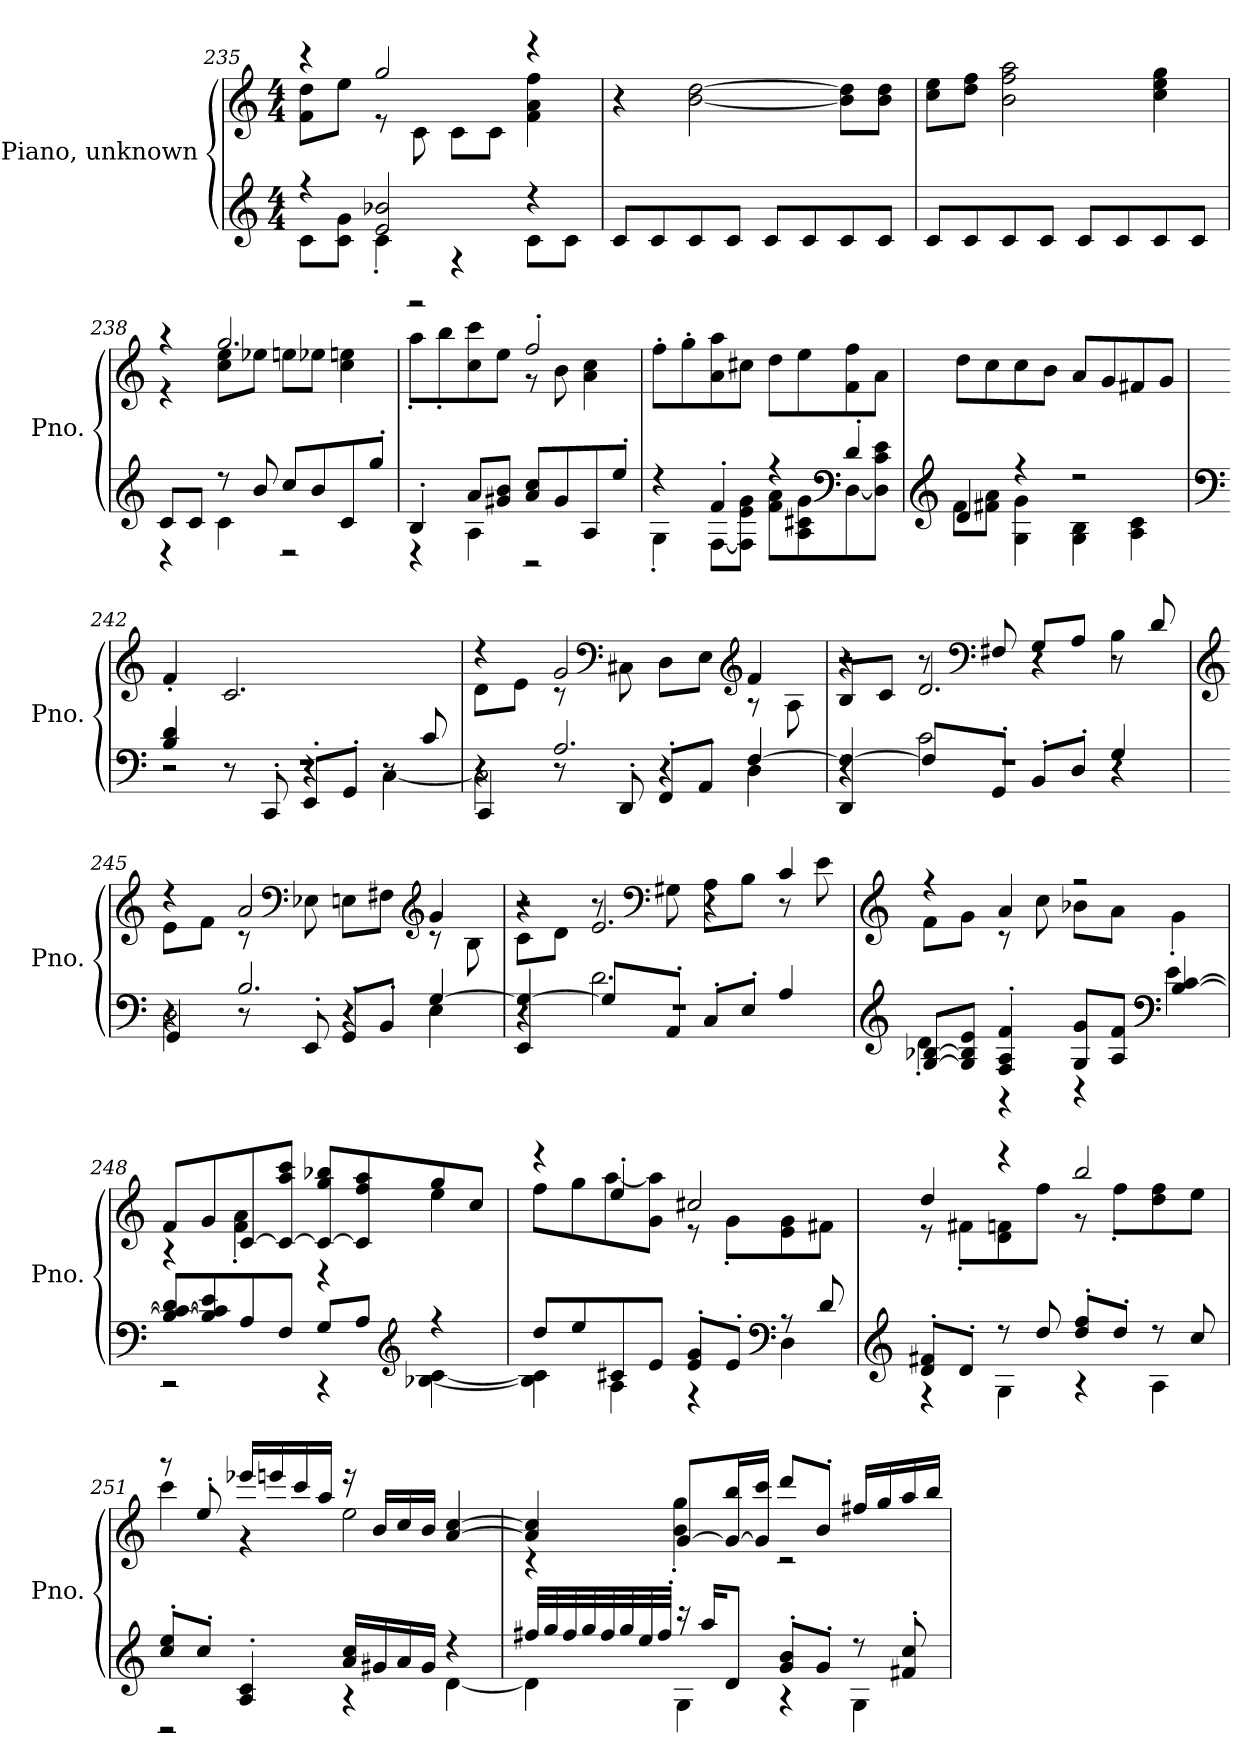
**kern	**kern
*part1	*part1
*staff2	*staff1
*I"Piano, unknown	*
*I'Pno.	*
!!LO:LB:g=z
*clefG2	*clefG2
*k[]	*k[]
*M4/4	*M4/4
=235	=235
*^	*^
4r	8c\L	4r	8f\ 8dd\L
.	8c\ 8g\J	.	8ee\J
2e/ 2b-X/	4c'\	2gg/	8r
.	.	.	8c\
.	4r	.	8c\L
.	.	.	8c\J
4r	8c\L	4r	4f\ 4a\ 4ff\
.	8c\J	.	.
*v	*v	*	*
*	*v	*v
=236	=236
8c/L	4r
8c/	.
8c/	[2b\ [2dd\
8c/J	.
8c/L	.
8c/	.
8c/	8b\] 8dd\]L
8c/J	8b\ 8dd\J
=237	=237
8c/L	8cc\ 8ee\L
8c/	8dd\ 8ff\J
8c/	2b\ 2ff\ 2aa\
8c/J	.
8c/L	.
8c/	.
8c/	4cc\ 4ee\ 4gg\
8c/J	.
!!LO:LB:g=z
=238	=238
*^	*^
8c/L	4r	4r	4r
8c/J	.	.	.
8r	4c\	2.gg/	8cc\ 8ee\L
8b/	.	.	8ee-X\J
8cc/L	2r	.	8een\L
8b/	.	.	8ee-X\J
8c/	.	.	4cc\ 4een\
8gg'/J	.	.	.
=239	=239	=239	=239
4B'/	4r	2r	8aa'\L
.	.	.	8bb'\
8a/L	4A\	.	8cc\ 8ccc\
8g#X/ 8b/J	.	.	8ee\J
8a/ 8cc/L	2r	2ff'/	8r
8g#/	.	.	8b\
8A/	.	.	4a\ 4cc\
8ee'/J	.	.	.
*	*	*v	*v
=240	=240	=240
4r	4G'\	8ff'\L
.	.	8gg'\
4f'/	[8F\L	8a\ 8aa\
.	8F\] 8e\ 8g\J	8cc#X\J
4r	8f\ 8a\L	8dd\L
.	8A\ 8c#X\ 8g\	8ee\
*clefF4	*	*
4d'/	[8D\	8f\ 8ff\
.	8D\] 8c#\ 8e\J	8a\J
!!LO:PB:g=z
=241	=241	=241
*clefG2	*	*
4d/	8f\L	8dd\L
.	8f#X\ 8a\J	8cc\
4r	4G\ 4g\	8cc\
.	.	8b\J
2r	4G\ 4B\	8a/L
.	.	8g/
.	4A\ 4c\	8f#X/
.	.	8g/J
*v	*v	*
=242	=242
*clefF4	*
*^	*
*	*^	*
1r	2r	4B/ 4d/	4f'/
.	.	8r	2.c/
.	.	8CC'/	.
.	4r	8EE'/L	.
.	.	8GG'/J	.
.	[4C\	8r	.
.	.	8c/	.
=243	=243	=243	=243
*	*	*	*^
4r	2C\]	4CC/	4r	8d\L
.	.	.	.	8e\J
2.A/	.	8r	2g/	8r
*	*	*	*clefF4	*
.	.	8DD'/	.	8C#X\
.	4r	8FF'/L	.	8D\L
.	.	8AA'/J	.	8E\J
*	*	*	*clefG2	*
.	4D\	[4F/	4f/	8r
.	.	.	.	8A\
!!LO:LB:g=z
=244	=244	=244	=244	=244
*	*	*	*	*^
1r	4r	4DD/ 4F/_	4r	2r	8B/L
.	.	.	.	.	8c/J
.	2c\	8F/L]	2.d/	.	8r
*	*	*	*clefF4	*	*
.	.	8GG'/J	.	.	8F#X/
.	.	8BB'/L	.	4r	8G/L
.	.	8D'/J	.	.	8A/J
.	4r	4G/	.	4B\	8r
.	.	.	.	.	8d/
*	*	*	*v	*v	*v
=245	=245	=245	=245
*	*	*	*clefG2
*	*	*	*^
4r	2D\	4GG/	4r	8e\L
.	.	.	.	8f\J
2.B/	.	8r	2a/	8r
*	*	*	*clefF4	*
.	.	8EE'/	.	8E-X\
.	4r	8GG'/L	.	8En\L
.	.	8BB'/J	.	8F#X\J
*	*	*	*clefG2	*
.	4E\	[4G/	4g/	8r
.	.	.	.	8B\
=246	=246	=246	=246	=246
*	*	*	*	*^
1r	4r	4EE/ 4G/_	4r	8c\L	2r
.	.	.	.	8d\J	.
.	2.d\	8G/L]	2.e/	8r	.
*	*	*	*clefF4	*	*
.	.	8AA'/J	.	8G#X\	.
.	.	8C'/L	.	8A\L	4r
.	.	8E'/J	.	8B\J	.
.	.	4A/	.	8r	4c/
.	.	.	.	8e\	.
*v	*v	*v	*	*	*
*	*v	*v	*v
!!LO:LB:g=z
=247	=247
*clefG2	*clefG2
*^	*^
[8G/ [8B-X/L	4d'\	4r	8f\L
8G/] 8B-/] 8e/J	.	.	8g\J
4F/' 4A/' 4f/'	4r	4a/	8r
.	.	.	8cc\
8G/ 8g/L	4r	2r	8b-X\L
8A/ 8f/J	.	.	8a\J
*clefF4	*	*	*
[4B-/ [4c/	4e\	.	4g'\
=248	=248	=248	=248
8B-/_ 8c/_ 8d/L	2r	8f/L	4r
8B-/] 8c/] 8e/	.	8g/	.
8A/	.	[8c/	4f\' 4a\'
8F/J	.	8c/_ 8aa/ 8ccc/J	.
8G/L	4r	8c/_ 8gg/ 8bb-X/L	4r
8A/J	.	8c/] 8ff/ 8aa/	.
*clefG2	*	*	*
4r	[4B-X\ [4c\	8gg/	4ee\
.	.	8cc/J	.
=249	=249	=249	=249
8dd/L	4B-\] 4c\]	4r	8ff\L
8ee/	.	.	8gg\
8c#X/	4A\	4ee'/	[8aa\
8e/J	.	.	8g\ 8aa\]J
8e/' 8g/'L	4r	2cc#X/	8r
8e'/J	.	.	8g'\L
*clefF4	*	*	*
8r	4D\	.	8e\ 8g\
8d/	.	.	8f#X\J
!!LO:LB:g=z	!!
=250	=250	=250	=250
*clefG2	*	*	*
8d/' 8f#X/'L	4r	4dd/	8r
8d'/J	.	.	8f#X'\L
8r	4G\	4r	8d\ 8fn\
8dd/	.	.	8ff\J
8dd/' 8ff/'L	4r	2bb/	8r
8dd'/J	.	.	8ff'\L
8r	4A\	.	8dd\ 8ff\
8cc/	.	.	8ee\J
=251	=251	=251	=251
8cc/' 8ee/'L	2r	8r	4ccc\
8cc'/J	.	8ee'/	.
4A/' 4c/'	.	16eee-X/LL	4r
.	.	16eeen/	.
.	.	16ccc/	.
.	.	16aa/JJ	.
16a/ 16cc/LL	4r	16r	2ee\
16g#X/	.	16b/LL	.
16a/	.	16cc/	.
16g#/JJ	.	16b/JJ	.
4r	[4d\	[4a/ [4cc/	.
!!LO:LB:g=z	!!
=252	=252	=252	=252
32ff#X/LLL	4d\]	4a/] 4cc/]	4r
32gg/	.	.	.
32ff#/	.	.	.
32gg/	.	.	.
32ff#/	.	.	.
32gg/	.	.	.
32ee/	.	.	.
32ff#'/JJJ	.	.	.
16r	4G\	[8g/L	4b\' 4gg\'
16aa/KL	.	.	.
8d/J	.	16g/_ 16bb/L	.
.	.	16g/] 16ccc/JJ	.
8g/' 8b/'L	4r	8ddd/L	2r
8g'/J	.	8b'/J	.
8r	4G\	16ff#X/LL	.
.	.	16gg/	.
8f#X/' 8cc/'	.	16aa/	.
.	.	16bb/JJ	.
*v	*v	*	*
*	*v	*v
=	=
*-	*-
